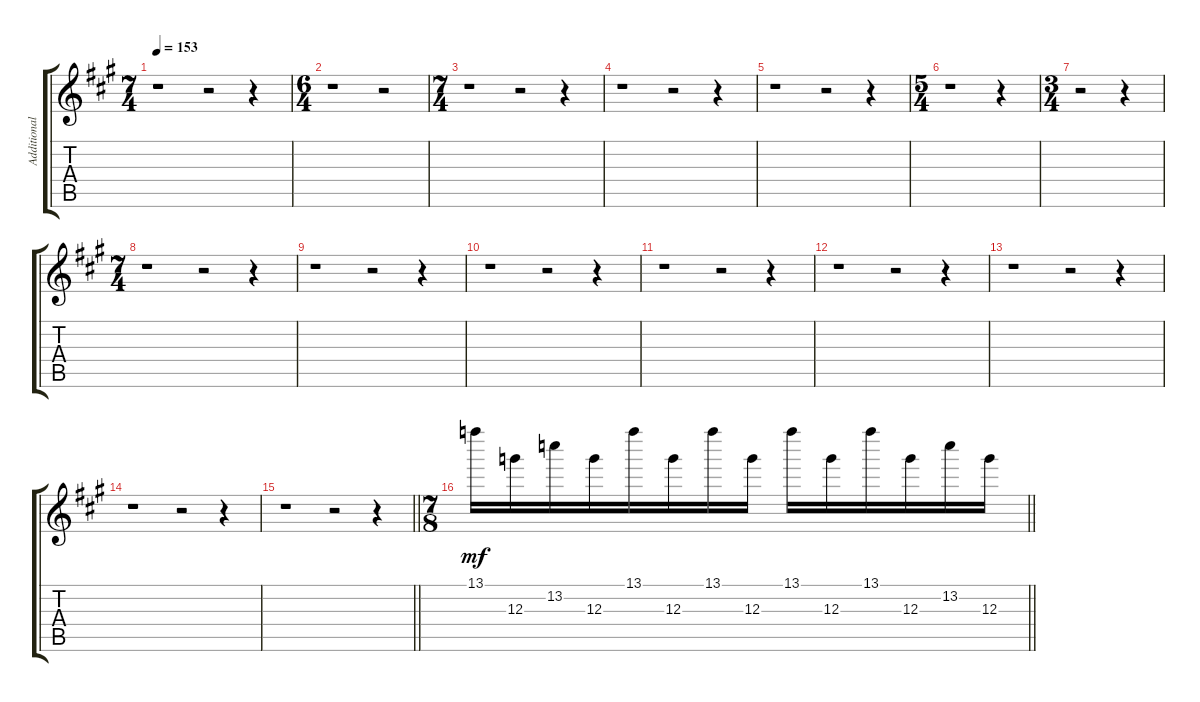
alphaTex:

\track ("Additional Guitar" "Additional") {instrument acousticguitarnylon}
\staff {score tabs}
\tuning (E5 B4 G4 D4 A3 E3) {hide}
\ts (7 4)
\tempo 153
\clef g2
\ks a
r.1{dy mf} r.2 r.4 |
\ts (6 4)
r.1 r.2 |
\ts (7 4)
r.1 r.2 r.4 |
r.1 r.2 r.4 |
r.1 r.2 r.4 |
\ts (5 4)
r.1 r.4 |
\ts (3 4)
r.2 r.4 |
\ts (7 4)
r.1 r.2 r.4 |
r.1 r.2 r.4 |
r.1 r.2 r.4 |
r.1 r.2 r.4 |
r.1 r.2 r.4 |
r.1 r.2 r.4 |
r.1 r.2 r.4 |
\barLineRight lightlight
r.1 r.2 r.4 |
\ts (7 8)
\section ("" "")
\barLineRight lightlight
13.1.16 12.3.16 13.2.16 12.3.16 13.1.16 12.3.16 13.1.16 12.3.16 13.1.16 12.3.16 13.1.16 12.3.16 13.2.16 12.3.16
